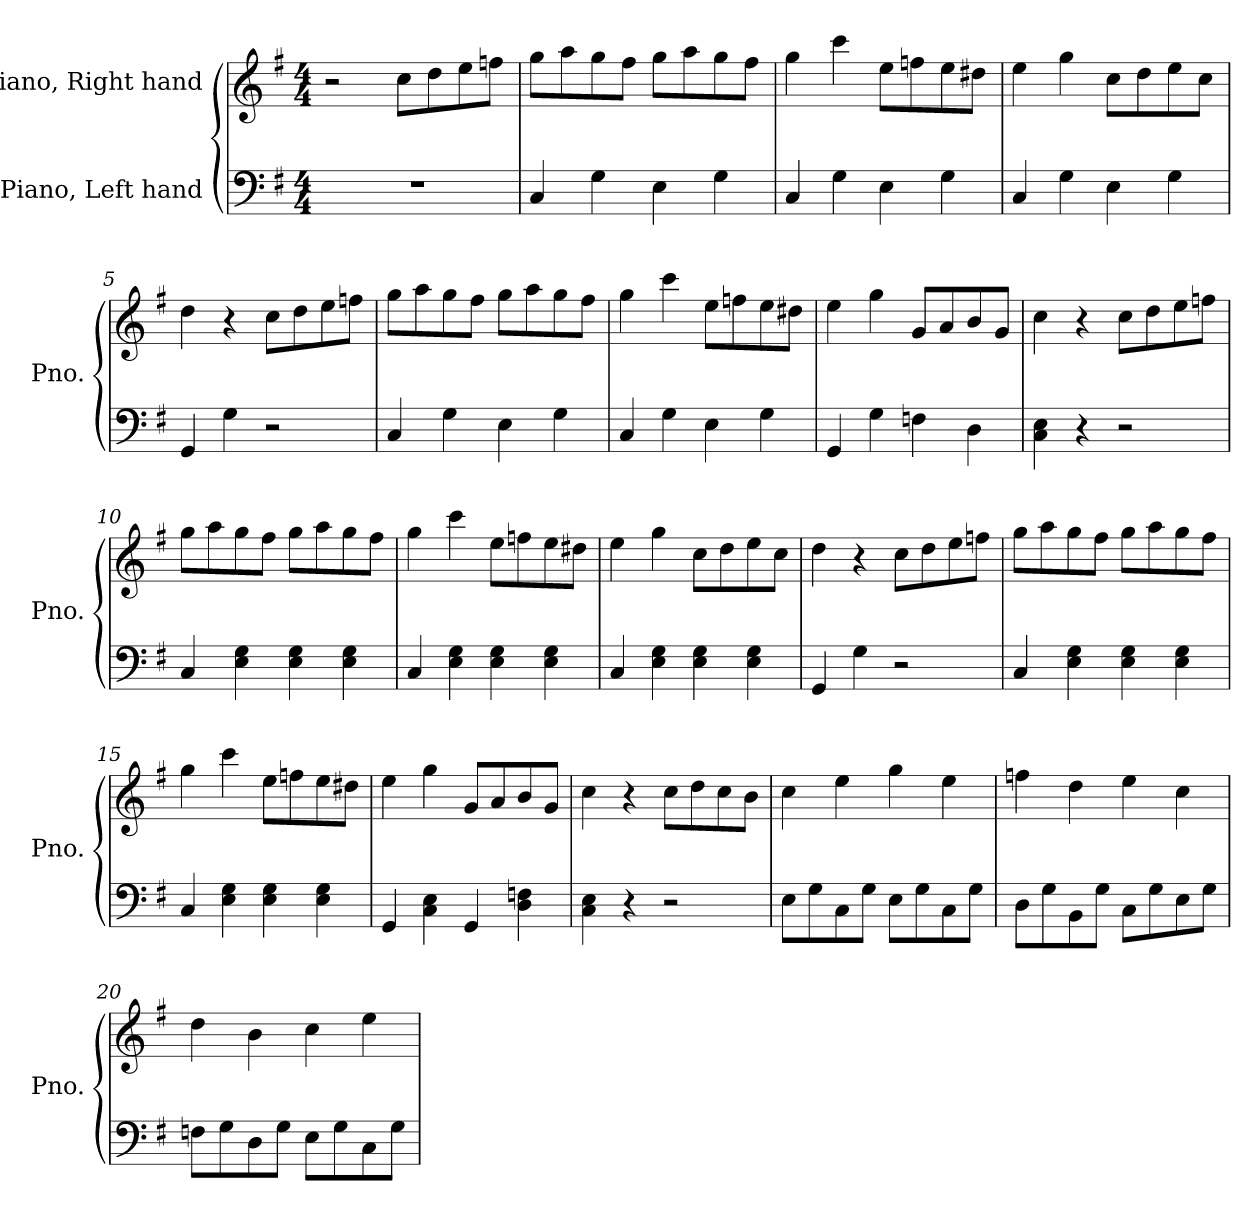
**kern	**kern
*part2	*part1
*staff2	*staff1
*I"Piano, Left hand	*I"Piano, Right hand
*I'Pno.	*I'Pno.
*clefF4	*clefG2
*k[f#]	*k[f#]
*M4/4	*M4/4
*MM100	*MM100
=1	=1
1r	2r
.	8cc\L
.	8dd\
.	8ee\
.	8ffn\J
=2	=2
4C/	8gg\L
.	8aa\
4G\	8gg\
.	8ff#\J
4E\	8gg\L
.	8aa\
4G\	8gg\
.	8ff#\J
=3	=3
4C/	4gg\
4G\	4ccc\
4E\	8ee\L
.	8ffn\
4G\	8ee\
.	8dd#X\J
=4	=4
4C/	4ee\
4G\	4gg\
4E\	8cc\L
.	8dd\
4G\	8ee\
.	8cc\J
!!LO:LB:g=z
=5	=5
4GG/	4dd\
4G\	4r
2r	8cc\L
.	8dd\
.	8ee\
.	8ffn\J
=6	=6
4C/	8gg\L
.	8aa\
4G\	8gg\
.	8ff#\J
4E\	8gg\L
.	8aa\
4G\	8gg\
.	8ff#\J
=7	=7
4C/	4gg\
4G\	4ccc\
4E\	8ee\L
.	8ffn\
4G\	8ee\
.	8dd#X\J
=8	=8
4GG/	4ee\
4G\	4gg\
4Fn\	8g/L
.	8a/
4D\	8b/
.	8g/J
=9	=9
4C\ 4E\	4cc\
4r	4r
2r	8cc\L
.	8dd\
.	8ee\
.	8ffn\J
!!LO:LB:g=z
=10	=10
4C/	8gg\L
.	8aa\
4E\ 4G\	8gg\
.	8ff#\J
4E\ 4G\	8gg\L
.	8aa\
4E\ 4G\	8gg\
.	8ff#\J
=11	=11
4C/	4gg\
4E\ 4G\	4ccc\
4E\ 4G\	8ee\L
.	8ffn\
4E\ 4G\	8ee\
.	8dd#X\J
=12	=12
4C/	4ee\
4E\ 4G\	4gg\
4E\ 4G\	8cc\L
.	8dd\
4E\ 4G\	8ee\
.	8cc\J
=13	=13
4GG/	4dd\
4G\	4r
2r	8cc\L
.	8dd\
.	8ee\
.	8ffn\J
=14	=14
4C/	8gg\L
.	8aa\
4E\ 4G\	8gg\
.	8ff#\J
4E\ 4G\	8gg\L
.	8aa\
4E\ 4G\	8gg\
.	8ff#\J
!!LO:LB:g=z
=15	=15
4C/	4gg\
4E\ 4G\	4ccc\
4E\ 4G\	8ee\L
.	8ffn\
4E\ 4G\	8ee\
.	8dd#X\J
=16	=16
4GG/	4ee\
4C\ 4E\	4gg\
4GG/	8g/L
.	8a/
4D\ 4Fn\	8b/
.	8g/J
=17	=17
4C\ 4E\	4cc\
4r	4r
2r	8cc\L
.	8dd\
.	8cc\
.	8b\J
=18	=18
8E\L	4cc\
8G\	.
8C\	4ee\
8G\J	.
8E\L	4gg\
8G\	.
8C\	4ee\
8G\J	.
=19	=19
8D\L	4ffn\
8G\	.
8BB\	4dd\
8G\J	.
8C\L	4ee\
8G\	.
8E\	4cc\
8G\J	.
!!LO:LB:g=z
=20	=20
8Fn\L	4dd\
8G\	.
8D\	4b\
8G\J	.
8E\L	4cc\
8G\	.
8C\	4ee\
8G\J	.
=	=
*-	*-
